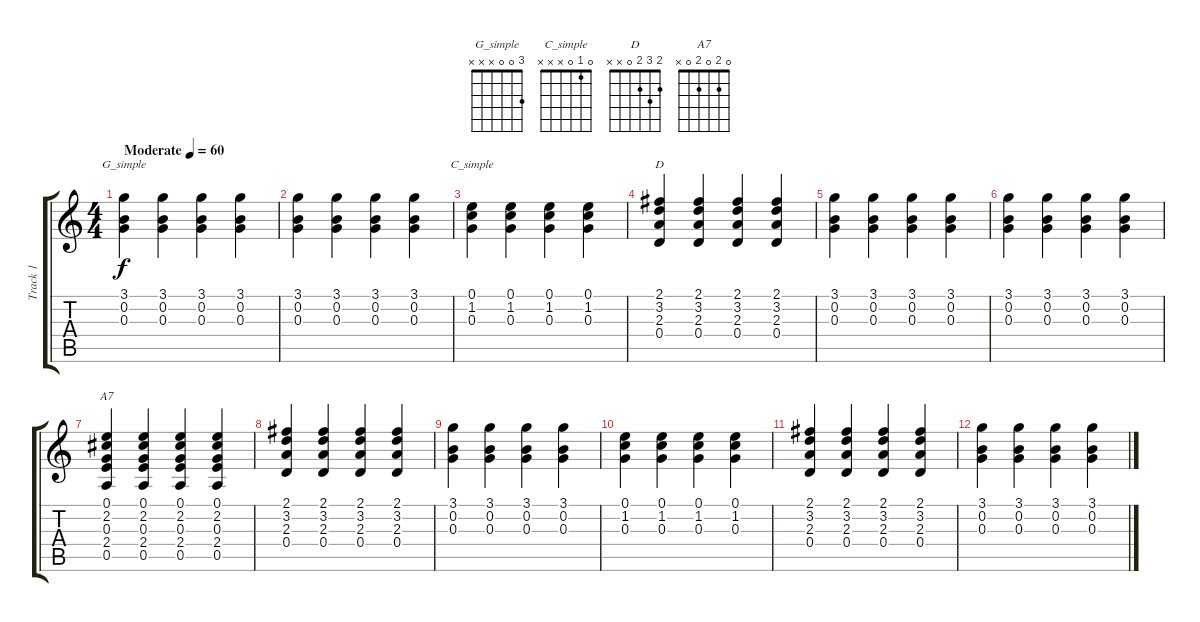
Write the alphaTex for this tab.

\track ("Track 1" "Track 1") {instrument acousticguitarsteel}
\staff {score tabs}
\tuning (E4 B3 G3 D3 A2 E2) {hide}
\chord ("G_simple" 3 0 0 x x x)
\chord ("C_simple" 0 1 0 x x x)
\chord ("D" 2 3 2 0 x x)
\chord ("A7" 0 2 0 2 0 x)
\ts (4 4)
\tempo (60 "Moderate")
\clef g2
\ks c
(3.1 0.2 0.3).4{ch "G_simple" dy f instrument acousticguitarsteel} (3.1 0.2 0.3).4 (3.1 0.2 0.3).4 (3.1 0.2 0.3).4 |
(3.1 0.2 0.3).4 (3.1 0.2 0.3).4 (3.1 0.2 0.3).4 (3.1 0.2 0.3).4 |
(0.1 1.2 0.3).4{ch "C_simple"} (0.1 1.2 0.3).4 (0.1 1.2 0.3).4 (0.1 1.2 0.3).4 |
(2.1 3.2 2.3 0.4).4{ch "D"} (2.1 3.2 2.3 0.4).4 (2.1 3.2 2.3 0.4).4 (2.1 3.2 2.3 0.4).4 |
(3.1 0.2 0.3).4 (3.1 0.2 0.3).4 (3.1 0.2 0.3).4 (3.1 0.2 0.3).4 |
(3.1 0.2 0.3).4 (3.1 0.2 0.3).4 (3.1 0.2 0.3).4 (3.1 0.2 0.3).4 |
(0.1 2.2 0.3 2.4 0.5).4{ch "A7"} (0.1 2.2 0.3 2.4 0.5).4 (0.1 2.2 0.3 2.4 0.5).4 (0.1 2.2 0.3 2.4 0.5).4 |
(2.1 3.2 2.3 0.4).4 (2.1 3.2 2.3 0.4).4 (2.1 3.2 2.3 0.4).4 (2.1 3.2 2.3 0.4).4 |
(3.1 0.2 0.3).4 (3.1 0.2 0.3).4 (3.1 0.2 0.3).4 (3.1 0.2 0.3).4 |
(0.1 1.2 0.3).4 (0.1 1.2 0.3).4 (0.1 1.2 0.3).4 (0.1 1.2 0.3).4 |
(2.1 3.2 2.3 0.4).4 (2.1 3.2 2.3 0.4).4 (2.1 3.2 2.3 0.4).4 (2.1 3.2 2.3 0.4).4 |
(3.1 0.2 0.3).4 (3.1 0.2 0.3).4 (3.1 0.2 0.3).4 (3.1 0.2 0.3).4
